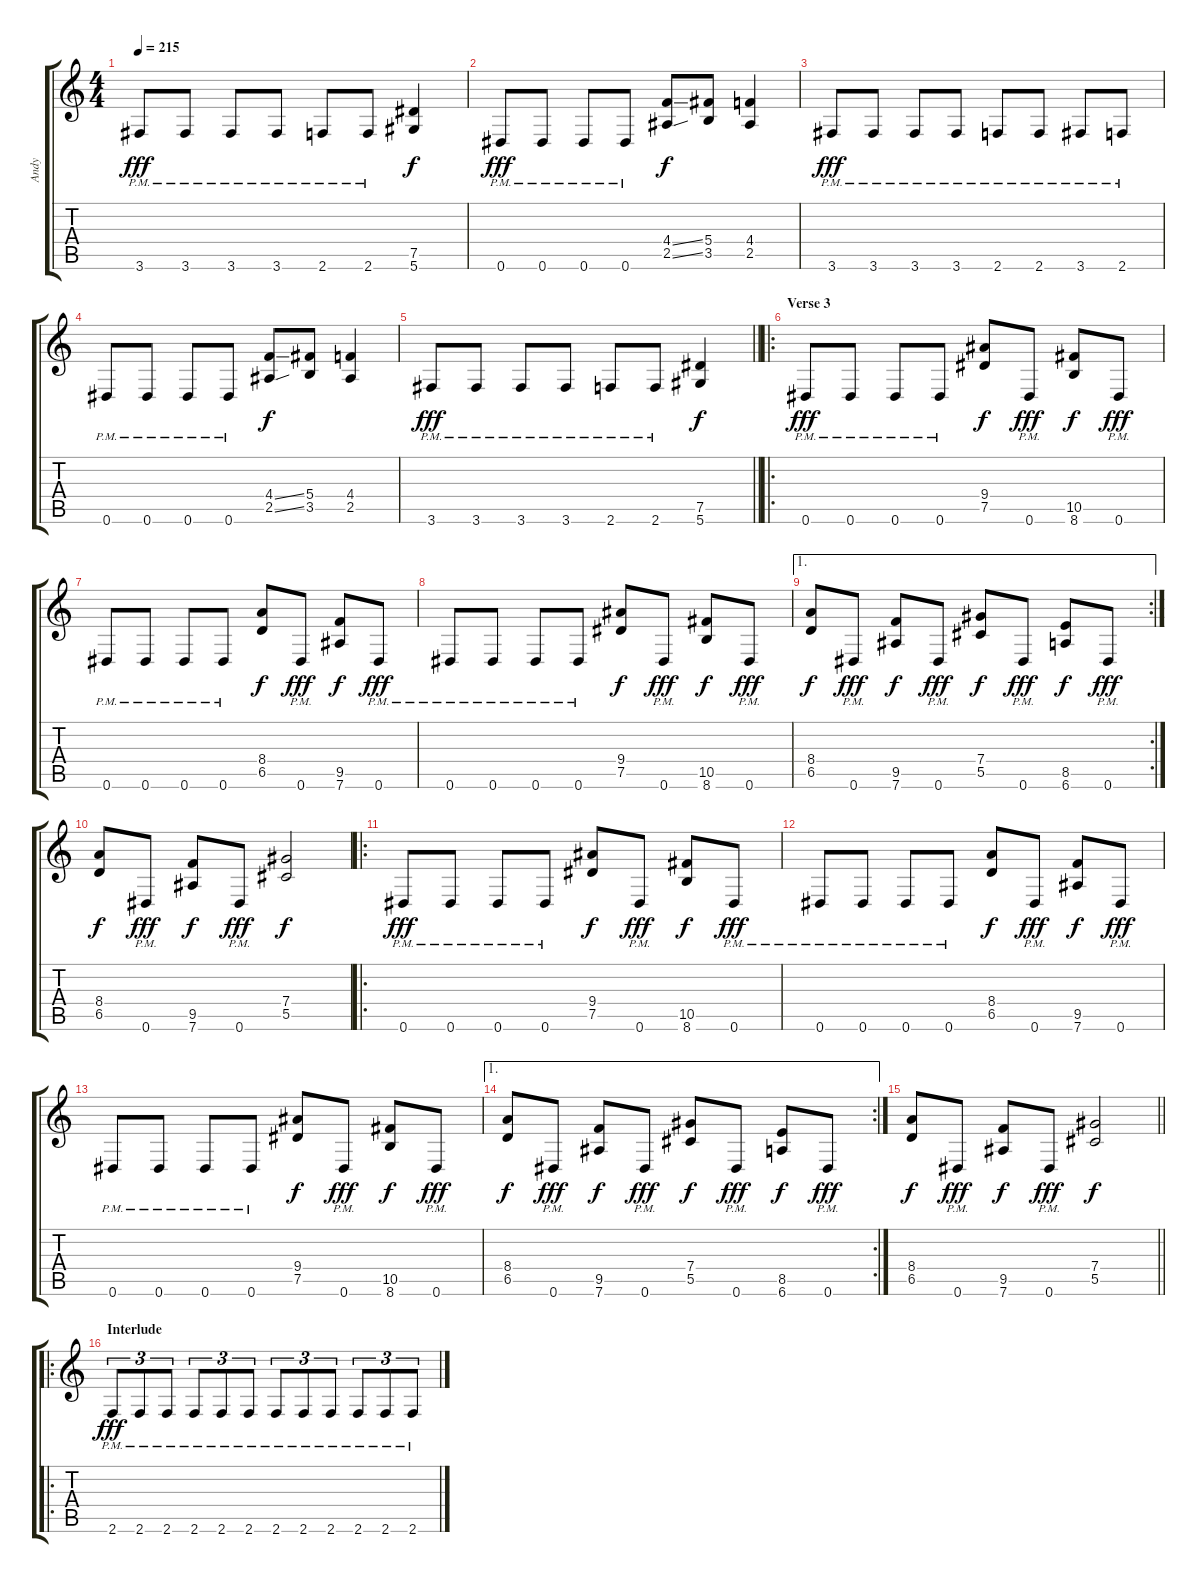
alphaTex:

\track ("Andy" "Andy") {instrument distortionguitar}
\staff {score tabs}
\tuning (Eb4 Bb3 Gb3 Db3 Ab2 Eb2) {hide}
\ts (4 4)
\tempo 215
\clef g2
\ks c
3.6{pm}.8{dy fff} 3.6{pm}.8 3.6{pm}.8 3.6{pm}.8 2.6{pm}.8 2.6{pm}.8 (7.5 5.6).4{dy f} |
0.6{pm}.8{dy fff} 0.6{pm}.8 0.6{pm}.8 0.6{pm}.8 (4.4{ss} 2.5{ss}).8{dy f} (5.4 3.5).8 (4.4 2.5).4 |
3.6{pm}.8{dy fff} 3.6{pm}.8 3.6{pm}.8 3.6{pm}.8 2.6{pm}.8 2.6{pm}.8 3.6{pm}.8 2.6{pm}.8 |
0.6{pm}.8 0.6{pm}.8 0.6{pm}.8 0.6{pm}.8 (4.4{ss} 2.5{ss}).8{dy f} (5.4 3.5).8 (4.4 2.5).4 |
\barLineRight lightlight
3.6{pm}.8{dy fff} 3.6{pm}.8 3.6{pm}.8 3.6{pm}.8 2.6{pm}.8 2.6{pm}.8 (7.5 5.6).4{dy f} |
\ro
\section ("" "Verse 3")
0.6{pm}.8{dy fff volume 15 balance 13} 0.6{pm}.8 0.6{pm}.8 0.6{pm}.8 (9.4 7.5).8{dy f} 0.6{pm}.8{dy fff} (10.5 8.6).8{dy f} 0.6{pm}.8{dy fff} |
0.6{pm}.8 0.6{pm}.8 0.6{pm}.8 0.6{pm}.8 (8.4 6.5).8{dy f} 0.6{pm}.8{dy fff} (9.5 7.6).8{dy f} 0.6{pm}.8{dy fff} |
0.6{pm}.8 0.6{pm}.8 0.6{pm}.8 0.6{pm}.8 (9.4 7.5).8{dy f} 0.6{pm}.8{dy fff} (10.5 8.6).8{dy f} 0.6{pm}.8{dy fff} |
\ae 1
\rc 2
(8.4 6.5).8{dy f} 0.6{pm}.8{dy fff} (9.5 7.6).8{dy f} 0.6{pm}.8{dy fff} (7.4 5.5).8{dy f} 0.6{pm}.8{dy fff} (8.5 6.6).8{dy f} 0.6{pm}.8{dy fff} |
(8.4 6.5).8{dy f} 0.6{pm}.8{dy fff} (9.5 7.6).8{dy f} 0.6{pm}.8{dy fff} (7.4 5.5).2{dy f} |
\ro
0.6{pm}.8{dy fff} 0.6{pm}.8 0.6{pm}.8 0.6{pm}.8 (9.4 7.5).8{dy f} 0.6{pm}.8{dy fff} (10.5 8.6).8{dy f} 0.6{pm}.8{dy fff} |
0.6{pm}.8 0.6{pm}.8 0.6{pm}.8 0.6{pm}.8 (8.4 6.5).8{dy f} 0.6{pm}.8{dy fff} (9.5 7.6).8{dy f} 0.6{pm}.8{dy fff} |
0.6{pm}.8 0.6{pm}.8 0.6{pm}.8 0.6{pm}.8 (9.4 7.5).8{dy f} 0.6{pm}.8{dy fff} (10.5 8.6).8{dy f} 0.6{pm}.8{dy fff} |
\ae 1
\rc 2
(8.4 6.5).8{dy f} 0.6{pm}.8{dy fff} (9.5 7.6).8{dy f} 0.6{pm}.8{dy fff} (7.4 5.5).8{dy f} 0.6{pm}.8{dy fff} (8.5 6.6).8{dy f} 0.6{pm}.8{dy fff} |
\barLineRight lightlight
(8.4 6.5).8{dy f} 0.6{pm}.8{dy fff} (9.5 7.6).8{dy f} 0.6{pm}.8{dy fff} (7.4 5.5).2{dy f} |
\ro
\section ("" "Interlude")
2.6{pm}.8{tu (3 2) dy fff} 2.6{pm}.8{tu (3 2)} 2.6{pm}.8{tu (3 2)} 2.6{pm}.8{tu (3 2)} 2.6{pm}.8{tu (3 2)} 2.6{pm}.8{tu (3 2)} 2.6{pm}.8{tu (3 2)} 2.6{pm}.8{tu (3 2)} 2.6{pm}.8{tu (3 2)} 2.6{pm}.8{tu (3 2)} 2.6{pm}.8{tu (3 2)} 2.6{pm}.8{tu (3 2)}
